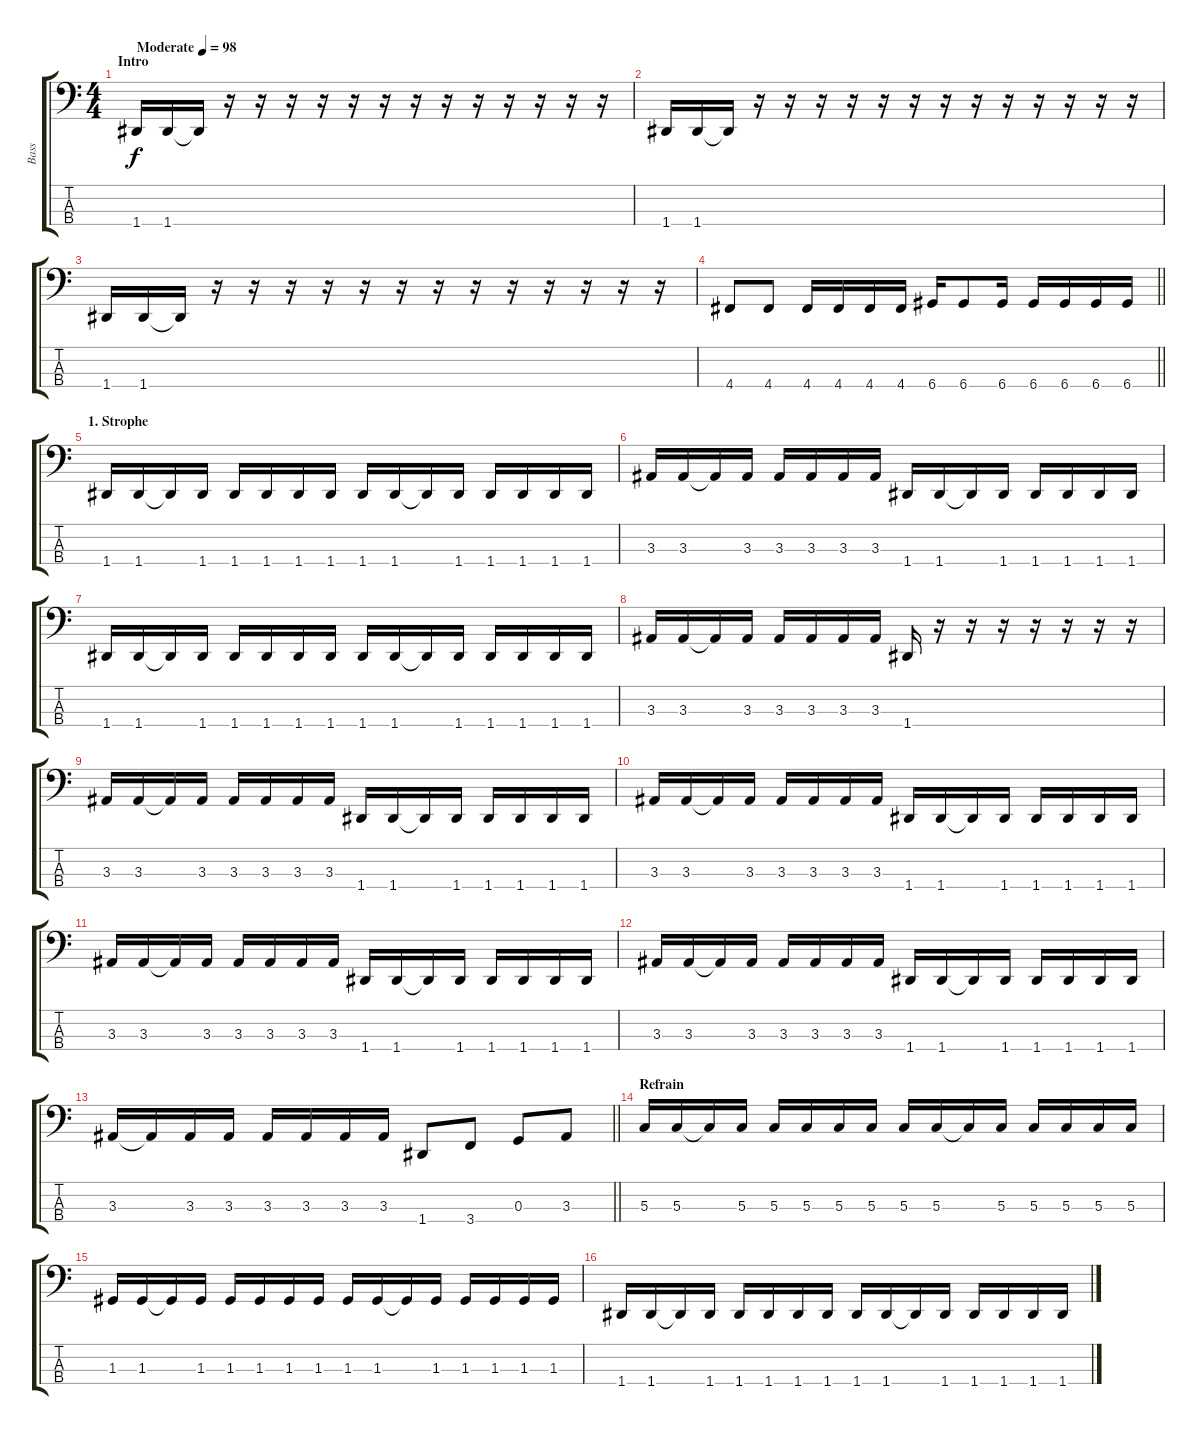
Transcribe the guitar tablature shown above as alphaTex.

\track ("Bass" "Bass") {instrument electricbassfinger}
\staff {score tabs}
\tuning (F2 C2 G1 D1) {hide}
\ts (4 4)
\section ("" "Intro")
\tempo (98 "Moderate")
\clef f4
\ks c
1.4.16{dy f instrument electricbassfinger} 1.4.16 1.4{t}.16 r.16 r.16 r.16 r.16 r.16 r.16 r.16 r.16 r.16 r.16 r.16 r.16 r.16 |
1.4.16 1.4.16 1.4{t}.16 r.16 r.16 r.16 r.16 r.16 r.16 r.16 r.16 r.16 r.16 r.16 r.16 r.16 |
1.4.16 1.4.16 1.4{t}.16 r.16 r.16 r.16 r.16 r.16 r.16 r.16 r.16 r.16 r.16 r.16 r.16 r.16 |
\barLineRight lightlight
4.4.8 4.4.8 4.4.16 4.4.16 4.4.16 4.4.16 6.4.16 6.4.8 6.4.16 6.4.16 6.4.16 6.4.16 6.4.16 |
\section ("" "1. Strophe")
1.4.16 1.4.16 1.4{t}.16 1.4.16 1.4.16 1.4.16 1.4.16 1.4.16 1.4.16 1.4.16 1.4{t}.16 1.4.16 1.4.16 1.4.16 1.4.16 1.4.16 |
3.3.16 3.3.16 3.3{t}.16 3.3.16 3.3.16 3.3.16 3.3.16 3.3.16 1.4.16 1.4.16 1.4{t}.16 1.4.16 1.4.16 1.4.16 1.4.16 1.4.16 |
1.4.16 1.4.16 1.4{t}.16 1.4.16 1.4.16 1.4.16 1.4.16 1.4.16 1.4.16 1.4.16 1.4{t}.16 1.4.16 1.4.16 1.4.16 1.4.16 1.4.16 |
3.3.16 3.3.16 3.3{t}.16 3.3.16 3.3.16 3.3.16 3.3.16 3.3.16 1.4.16 r.16 r.16 r.16 r.16 r.16 r.16 r.16 |
3.3.16 3.3.16 3.3{t}.16 3.3.16 3.3.16 3.3.16 3.3.16 3.3.16 1.4.16 1.4.16 1.4{t}.16 1.4.16 1.4.16 1.4.16 1.4.16 1.4.16 |
3.3.16 3.3.16 3.3{t}.16 3.3.16 3.3.16 3.3.16 3.3.16 3.3.16 1.4.16 1.4.16 1.4{t}.16 1.4.16 1.4.16 1.4.16 1.4.16 1.4.16 |
3.3.16 3.3.16 3.3{t}.16 3.3.16 3.3.16 3.3.16 3.3.16 3.3.16 1.4.16 1.4.16 1.4{t}.16 1.4.16 1.4.16 1.4.16 1.4.16 1.4.16 |
3.3.16 3.3.16 3.3{t}.16 3.3.16 3.3.16 3.3.16 3.3.16 3.3.16 1.4.16 1.4.16 1.4{t}.16 1.4.16 1.4.16 1.4.16 1.4.16 1.4.16 |
\barLineRight lightlight
3.3.16 3.3{t}.16 3.3.16 3.3.16 3.3.16 3.3.16 3.3.16 3.3.16 1.4.8 3.4.8 0.3.8 3.3.8 |
\section ("" "Refrain")
5.3.16 5.3.16 5.3{t}.16 5.3.16 5.3.16 5.3.16 5.3.16 5.3.16 5.3.16 5.3.16 5.3{t}.16 5.3.16 5.3.16 5.3.16 5.3.16 5.3.16 |
1.3.16 1.3.16 1.3{t}.16 1.3.16 1.3.16 1.3.16 1.3.16 1.3.16 1.3.16 1.3.16 1.3{t}.16 1.3.16 1.3.16 1.3.16 1.3.16 1.3.16 |
1.4.16 1.4.16 1.4{t}.16 1.4.16 1.4.16 1.4.16 1.4.16 1.4.16 1.4.16 1.4.16 1.4{t}.16 1.4.16 1.4.16 1.4.16 1.4.16 1.4.16
